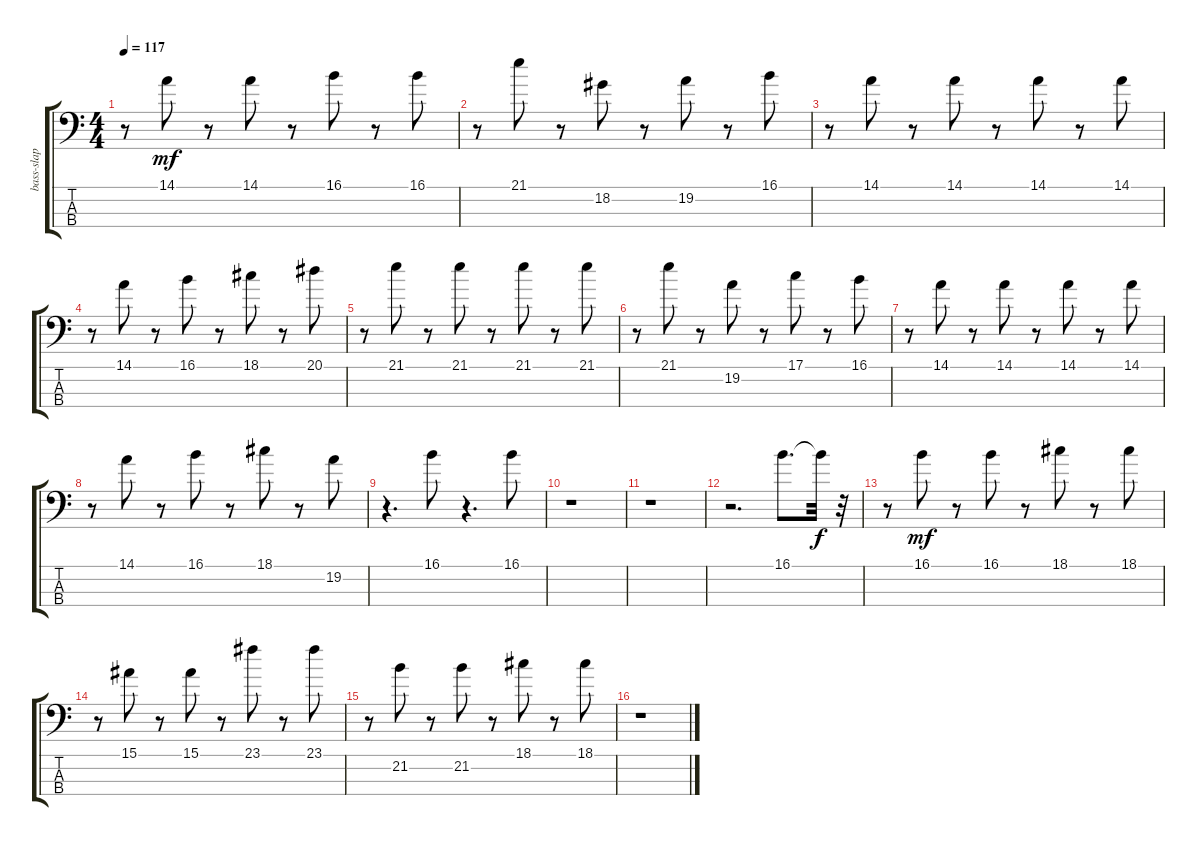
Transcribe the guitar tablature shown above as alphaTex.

\track ("bass-slap" "bass-slap") {instrument slapbass1}
\staff {score tabs}
\tuning (G2 D2 A1 E1) {hide}
\ts (4 4)
\tempo 117
\clef f4
\ks c
r.8{dy mf} 14.1.8 r.8 14.1.8 r.8 16.1.8 r.8 16.1.8 |
r.8 21.1.8 r.8 18.2.8 r.8 19.2.8 r.8 16.1.8 |
r.8 14.1.8 r.8 14.1.8 r.8 14.1.8 r.8 14.1.8 |
r.8 14.1.8 r.8 16.1.8 r.8 18.1.8 r.8 20.1.8 |
r.8 21.1.8 r.8 21.1.8 r.8 21.1.8 r.8 21.1.8 |
r.8 21.1.8 r.8 19.2.8 r.8 17.1.8 r.8 16.1.8 |
r.8 14.1.8 r.8 14.1.8 r.8 14.1.8 r.8 14.1.8 |
r.8 14.1.8 r.8 16.1.8 r.8 18.1.8 r.8 19.2.8 |
r.4{d} 16.1.8 r.4{d} 16.1.8 |
r.1 |
r.1 |
r.2{d} 16.1.8{d} 16.1{t}.32{dy f} r.32 |
r.8 16.1.8{dy mf} r.8 16.1.8 r.8 18.1.8 r.8 18.1.8 |
r.8 15.1.8 r.8 15.1.8 r.8 23.1.8 r.8 23.1.8 |
r.8 21.2.8 r.8 21.2.8 r.8 18.1.8 r.8 18.1.8 |
r.1
